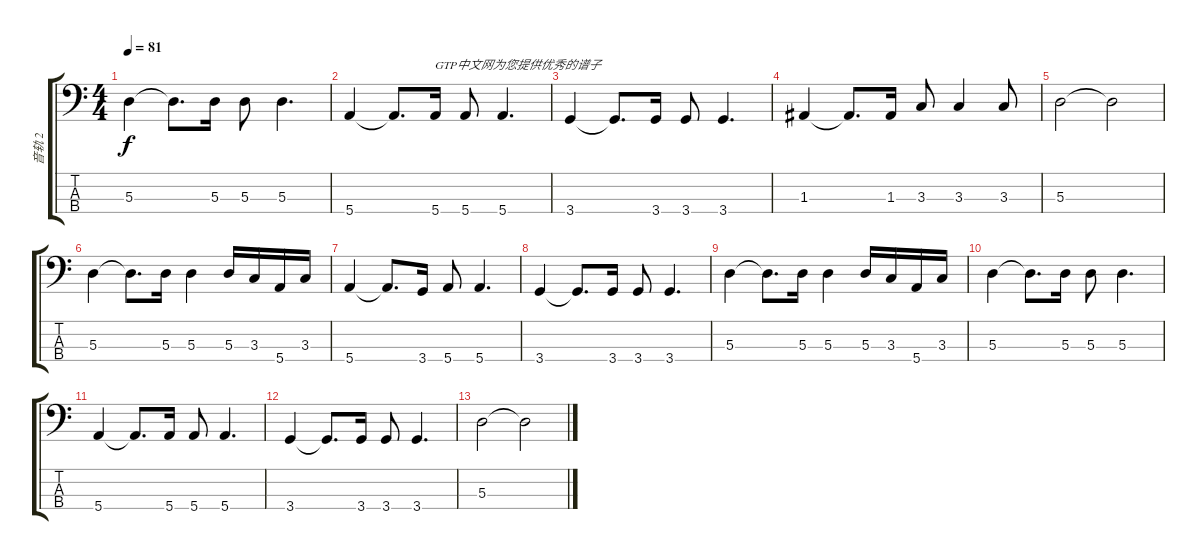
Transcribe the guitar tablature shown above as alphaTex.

\track ("音轨 2" "音轨 2") {instrument electricbassfinger}
\staff {score tabs}
\tuning (G2 D2 A1 E1) {hide}
\ts (4 4)
\tempo 81
\clef f4
\ks c
5.3.4{dy f} 5.3{t}.8{d} 5.3.16 5.3.8 5.3.4{d} |
5.4.4 5.4{t}.8{d} 5.4.16{txt "GTP中文网为您提供优秀的谱子"} 5.4.8 5.4.4{d} |
3.4.4 3.4{t}.8{d} 3.4.16 3.4.8 3.4.4{d} |
1.3.4 1.3{t}.8{d} 1.3.16 3.3.8 3.3.4 3.3.8 |
5.3.2 5.3{t}.2 |
5.3.4 5.3{t}.8{d} 5.3.16 5.3.4 5.3.16 3.3.16 5.4.16 3.3.16 |
5.4.4 5.4{t}.8{d} 3.4.16 5.4.8 5.4.4{d} |
3.4.4 3.4{t}.8{d} 3.4.16 3.4.8 3.4.4{d} |
5.3.4 5.3{t}.8{d} 5.3.16 5.3.4 5.3.16 3.3.16 5.4.16 3.3.16 |
5.3.4 5.3{t}.8{d} 5.3.16 5.3.8 5.3.4{d} |
5.4.4 5.4{t}.8{d} 5.4.16 5.4.8 5.4.4{d} |
3.4.4 3.4{t}.8{d} 3.4.16 3.4.8 3.4.4{d} |
5.3.2 5.3{t}.2
